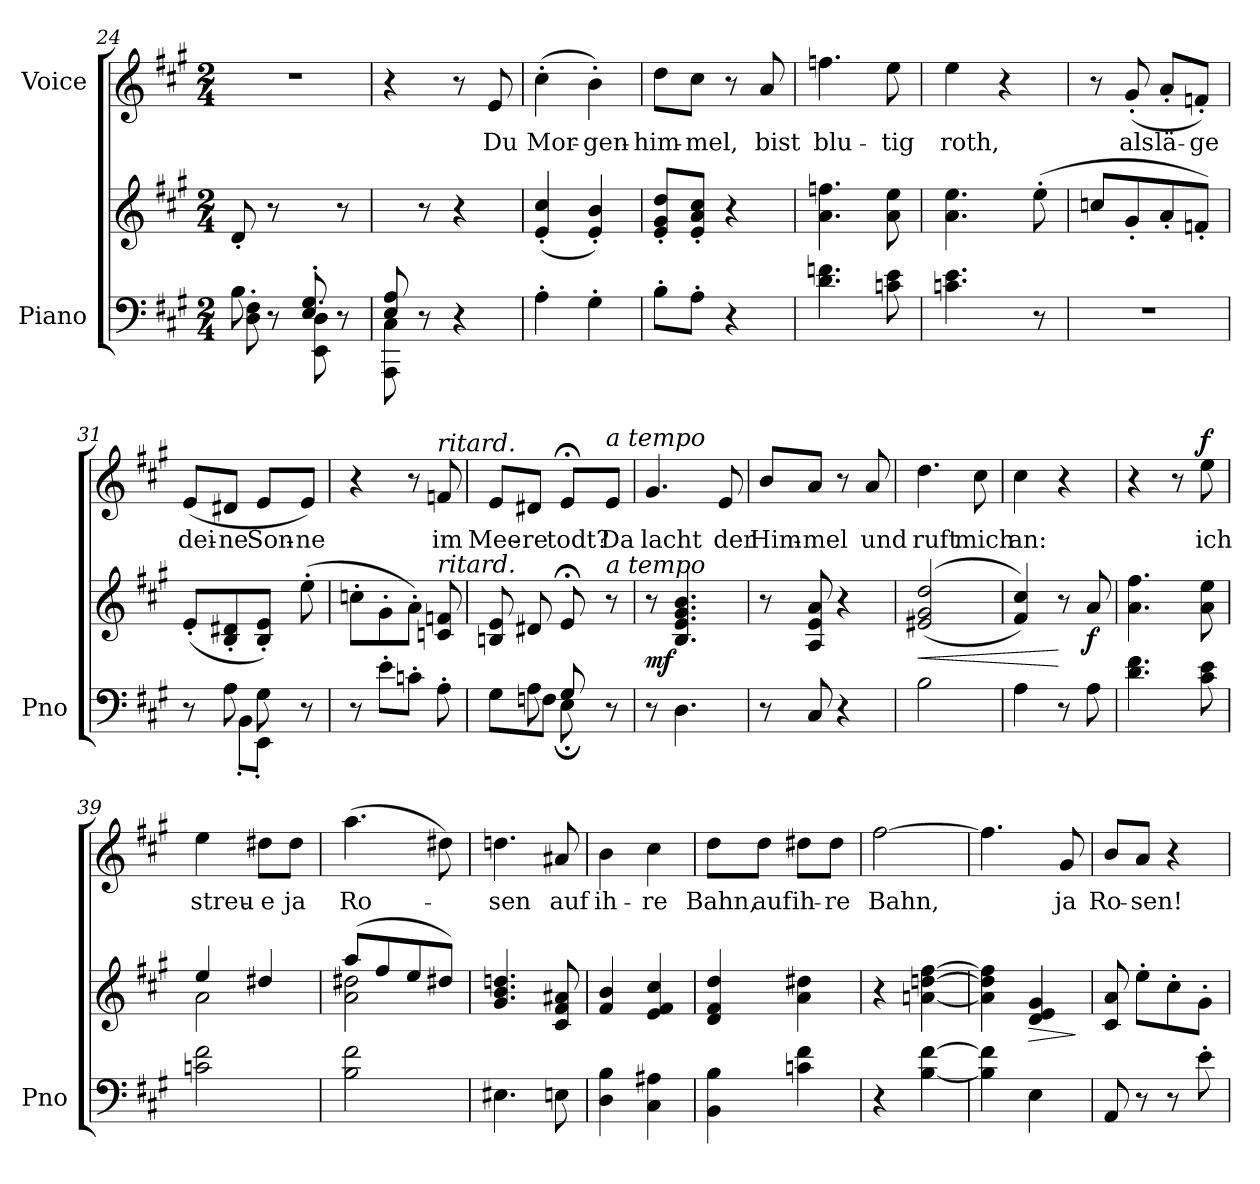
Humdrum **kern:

**kern	**kern	**dynam	**kern	**text	**dynam
*part2	*part2	*part2	*part1	*part1	*part1
*staff3	*staff2	*staff2/3	*staff1	*staff1	*staff1
*I"Piano	*	*	*I"Voice	*	*
*I'Pno	*	*	*	*	*
*clefF4	*clefG2	*	*clefG2	*	*
*k[f#c#g#]	*k[f#c#g#]	*	*k[f#c#g#]	*	*
*M2/4	*M2/4	*	*M2/4	*	*
=24	=24	=24	=24	=24	=24
*^	*	*	*	*	*
*	*^	*	*	*	*	*
4ryy	8B\	8D\'< 8F#\'<	8d'/	.	2r	.	.
.	4.ryy	8r	8r	.	.	.	.
8E/'> 8G#/'>	.	8EE\'< 8D\'<	8ryy	.	.	.	.
8ryy	.	8r	8r	.	.	.	.
*	*v	*v	*	*	*	*	*
=25	=25	=25	=25	=25	=25	=25
8E/ 8A/	8AAA\ 8C#\	8ryy	.	4r	.	.
4.ryy	8r	8r	.	.	.	.
.	4r	4r	.	8r	.	.
.	.	.	.	8e/	Du	.
*v	*v	*	*	*	*	*
=26	=26	=26	=26	=26	=26
4A'\	(4e/'> 4cc#/'>	.	(4cc#'\	Mor-	.
4G#'\	4e/'> 4b/'>)	.	4b'\)	-gen-	.
=27	=27	=27	=27	=27	=27
8B'\L	8e/'> 8g#/'> 8dd/'>L	.	8dd\L	-him-	.
8A'\J	8e/'> 8a/'> 8cc#/'>J	.	8cc#\J	-mel,	.
4r	4r	.	8r	.	.
.	.	.	8a/	bist	.
=28	=28	=28	=28	=28	=28
4.d\ 4.fn\	4.a\ 4.ffn\	.	4.ffn\	blu-	.
8cn\ 8e\	8a\ 8ee\	.	8ee\	-tig	.
=29	=29	=29	=29	=29	=29
4.cn\ 4.e\	4.a\ 4.ee\	.	4ee\	roth,	.
.	.	.	4r	.	.
8r	(8ee'\	.	.	.	.
=30	=30	=30	=30	=30	=30
2r	8ccn/L	.	8r	.	.
.	8g#'/	.	(8g#'/	als	.
.	8a'/	.	8a'/L	lä-	.
.	8fn'/J)	.	8fn'/J)	-ge	.
=31	=31	=31	=31	=31	=31
*^	*^	*	*	*	*
8ryy	8r	(8e'/L	4.ryy	.	(8e/L	dei-	.
8A\	8BB'\L	8B/' 8d#X/'	.	.	8d#X/J	-ne	.
8G#\	8EE'\J	8B/' 8e/'J)	.	.	8e/L	Son-	.
8ryy	8r	(8ee'\	8ryy	.	8e/J)	-ne	.
*v	*v	*	*	*	*	*	*
*	*v	*v	*	*	*	*
=32	=32	=32	=32	=32	=32
8r	8ccn'\L	.	4r	.	.
8e'\L	8g#'\	.	.	.	.
8cn'\J	8a'\J)	.	8r	.	.
!	!	!	!LO:TX:i:t=ritard.	!	!
!	!LO:TX:i:t=ritard.	!	!	!	!
8A'\	8cn/ 8fn/	.	8fn/	im	.
=33	=33	=33	=33	=33	=33
*^	*	*	*	*	*
8ryy	8G#\L	8Bn/ 8e/	.	8e/L	Mee-	.
8A\	8Fn\J	8d#X/	.	8d#X/J	-re	.
8G#/	8E;\	8e;</	.	8e;</L	todt?	.
!	!	!	!	!LO:TX:i:t=a tempo	!	!
!	!	!LO:TX:i:t=a tempo	!	!	!	!
8ryy	8r	8r	.	8e/J	Da	.
=34	=34	=34	=34	=34	=34	=34
!	!	!	!LO:DY:b	!	!	!
*v	*v	*	*	*	*	*
8r	8r	mf	4.g#/	lacht	.
4.D\	4.B/ 4.e/ 4.g#/ 4.b/	.	.	.	.
.	.	.	8e/	der	.
=35	=35	=35	=35	=35	=35
8r	8r	.	8b/L	Him-	.
8C#/	8A/ 8e/ 8a/	.	8a/J	-mel	.
4r	4r	.	8r	.	.
.	.	.	8a/	und	.
=36	=36	=36	=36	=36	=36
!	!	!LO:HP:b	!	!	!
2B\	((2e#X/ 2g#/ 2dd/	<	4.dd\	ruft	.
.	.	.	8cc#\	mich	.
=37	=37	=37	=37	=37	=37
4A\	4f#/ 4cc#/))	.	4cc#\	an:	.
8r	8r	[	4r	.	.
!	!	!LO:DY:b	!	!	!
8A\	8a/	f	.	.	.
=38	=38	=38	=38	=38	=38
4.d\ 4.f#\	4.a\ 4.ff#\	.	4r	.	.
.	.	.	8r	.	.
!	!	!	!	!	!LO:DY:b
8c#\ 8e\	8a\ 8ee\	.	8ee\	ich	f
=39	=39	=39	=39	=39	=39
*	*^	*	*	*	*
2cn\ 2f#\	4ee/	2a\	.	4ee\	streu-	.
.	4dd#X/	.	.	8dd#X\L	-e	.
.	.	.	.	8dd#\J	ja	.
=40	=40	=40	=40	=40	=40	=40
2B\ 2f#\	(8aa/L	2a\ 2dd#X\	.	(4.aa\	Ro-	.
.	8ff#/	.	.	.	.	.
.	8ee/	.	.	.	.	.
.	8dd#X/J)	.	.	8dd#X\)	.	.
*	*v	*v	*	*	*	*
=41	=41	=41	=41	=41	=41
4.E#X\	4.g#/ 4.b/ 4.ddn/	.	4.ddn\	-sen	.
8En\	8c#/ 8f#/ 8a#X/	.	8a#X/	auf	.
=42	=42	=42	=42	=42	=42
4D\ 4B\	4f#/ 4b/	.	4b\	ih-	.
4C#\ 4A#X\	4e/ 4f#/ 4cc#/	.	4cc#\	-re	.
=43	=43	=43	=43	=43	=43
4BB\ 4B\	4d/ 4f#/ 4dd/	.	8dd\L	Bahn,	.
.	.	.	8dd\J	auf	.
4cn\ 4f#\	4a\ 4dd#X\	.	8dd#X\L	ih-	.
.	.	.	8dd#\J	-re	.
=44	=44	=44	=44	=44	=44
4r	4r	.	[2ff#\	Bahn,	.
[4B\ [4f#\	[4an\ [4ddn\ [4ff#\	.	.	.	.
=45	=45	=45	=45	=45	=45
4B\] 4f#\]	4a\] 4dd\] 4ff#\]	.	4.ff#\]	.	.
!	!	!LO:HP:b	!	!	!
4E\	4d/ 4e/ 4g#/	>	.	.	.
.	.	.	8g#/	ja	.
.	.	]	.	.	.
=46	=46	=46	=46	=46	=46
8AA/	8c#/ 8a/	.	8b/L	Ro-	.
8r	8ee'\L	.	8a/J	-sen!	.
8r	8cc#'\	.	4r	.	.
8e'\	8g#'\J	.	.	.	.
=	=	=	=	=	=
*-	*-	*-	*-	*-	*-
